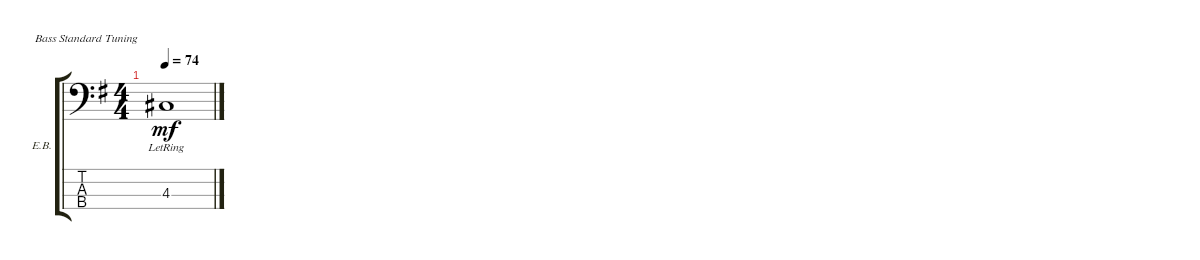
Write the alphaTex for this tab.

\defaultSystemsLayout 4
\bracketExtendMode groupsimilarinstruments
\firstSystemTrackNameOrientation horizontal
\otherSystemsTrackNameOrientation horizontal
\track ("Electric Bass" "E.B.") {multiBarRest instrument electricbassfinger}
\staff {score tabs}
\tuning (G2 D2 A1 E1)
\ts (4 4)
\tempo 74
\clef f4
\ks g
4.3{lr}.1{dy mf}
